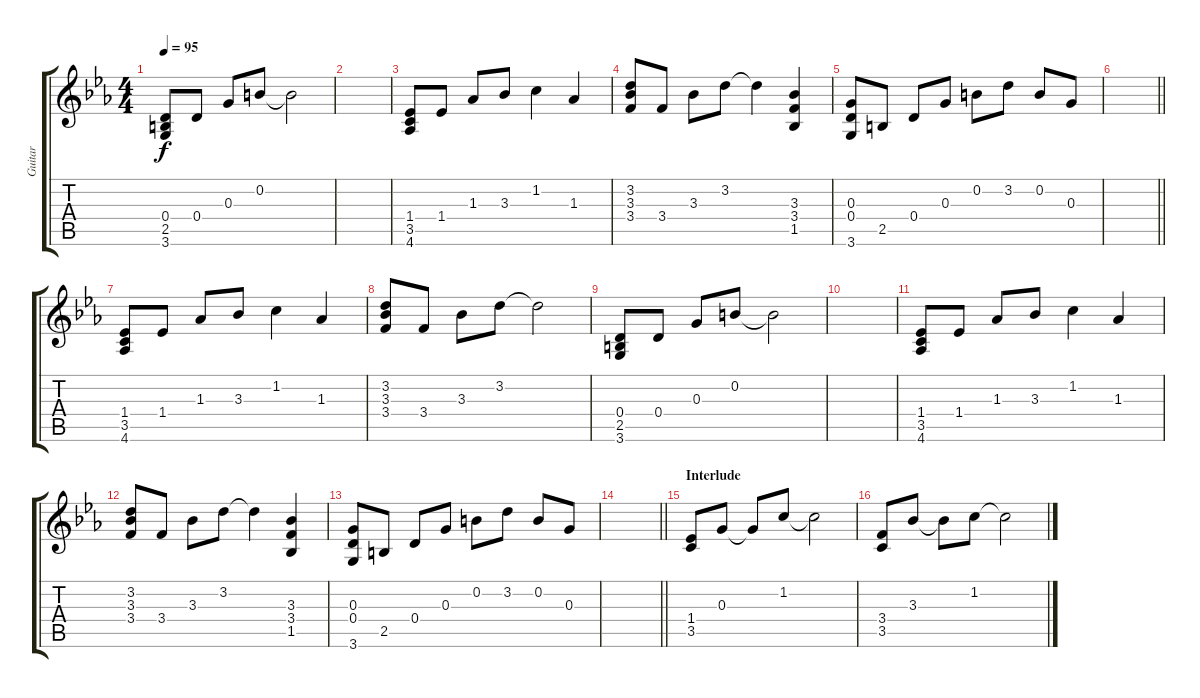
\track ("Guitar" "Guitar") {instrument electricguitarclean}
\staff {score tabs}
\tuning (E4 B3 G3 D3 A2 E2) {hide}
\ts (4 4)
\tempo 95
\clef g2
\ks eb
(0.4 2.5 3.6).8{dy f} 0.4.8 0.3.8 0.2.8 0.2{t}.2 |
|
(1.4 3.5 4.6).8 1.4.8 1.3.8 3.3.8 1.2.4 1.3.4 |
(3.2 3.3 3.4).8 3.4.8 3.3.8 3.2.8 3.2{t}.4 (3.3 3.4 1.5).4 |
(0.3 0.4 3.6).8 2.5.8 0.4.8 0.3.8 0.2.8 3.2.8 0.2.8 0.3.8 |
\barLineRight lightlight
|
\section ("" "")
(1.4 3.5 4.6).8 1.4.8 1.3.8 3.3.8 1.2.4 1.3.4 |
(3.2 3.3 3.4).8 3.4.8 3.3.8 3.2.8 3.2{t}.2 |
(0.4 2.5 3.6).8 0.4.8 0.3.8 0.2.8 0.2{t}.2 |
|
(1.4 3.5 4.6).8 1.4.8 1.3.8 3.3.8 1.2.4 1.3.4 |
(3.2 3.3 3.4).8 3.4.8 3.3.8 3.2.8 3.2{t}.4 (3.3 3.4 1.5).4 |
(0.3 0.4 3.6).8 2.5.8 0.4.8 0.3.8 0.2.8 3.2.8 0.2.8 0.3.8 |
\barLineRight lightlight
|
\section ("" "Interlude")
(1.4 3.5).8 0.3.8 0.3{t}.8 1.2.8 1.2{t}.2 |
(3.4 3.5).8 3.3.8 3.3{t}.8 1.2.8 1.2{t}.2
